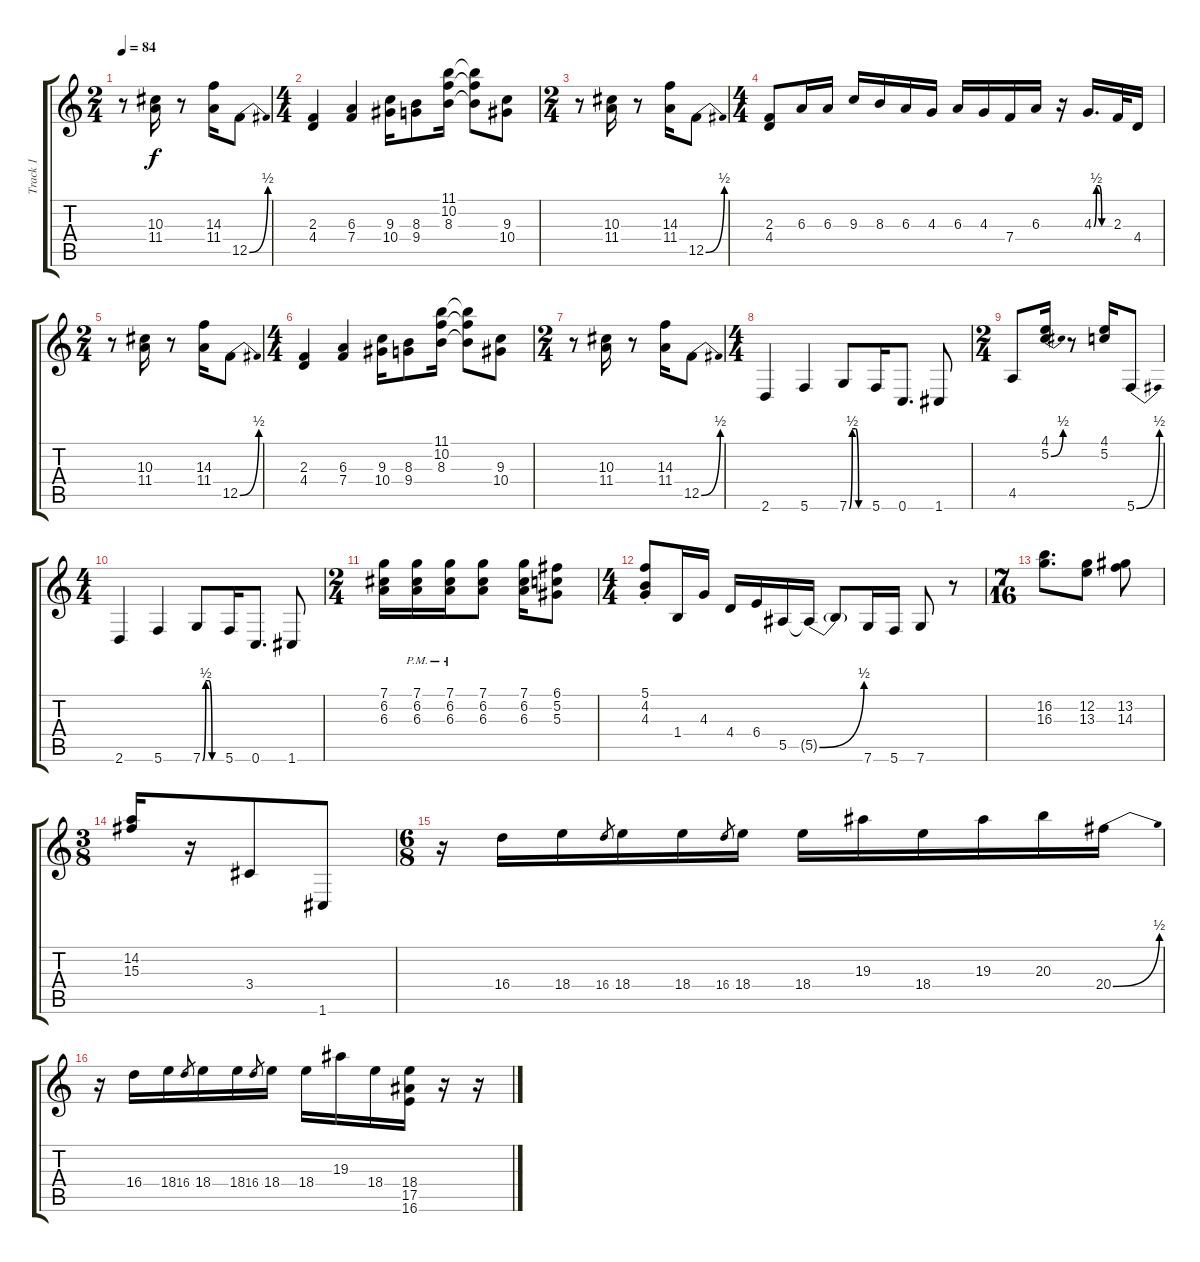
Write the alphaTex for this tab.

\track ("Track 1" "Track 1") {instrument distortionguitar}
\staff {score tabs}
\tuning (C4 G3 Eb3 Bb2 F2 C2) {hide}
\ts (2 4)
\tempo 84
\clef g2
\ks c
r.8{dy f} (10.3 11.4).16 r.8 (14.3 11.4).16 12.5{be (bend 0 0 60 2)}.8 |
\ts (4 4)
(2.3 4.4).4 (6.3 7.4).4 (9.3 10.4).16 (8.3 9.4).8 (11.1 10.2 8.3).16 (11.1{t} 10.2{t} 8.3{t}).8 (9.3 10.4).8 |
\ts (2 4)
r.8 (10.3 11.4).16 r.8 (14.3 11.4).16 12.5{be (bend 0 0 60 2)}.8 |
\ts (4 4)
(2.3 4.4).8 6.3.16 6.3.16 9.3.16 8.3.16 6.3.16 4.3.16 6.3.16 4.3.16 7.4.16 6.3.16 r.16 4.3{be (custom 0 0 10 2 20 2 30 0 60 0)}.16{d} 2.3.32 4.4.16 |
\ts (2 4)
r.8 (10.3 11.4).16 r.8 (14.3 11.4).16 12.5{be (bend 0 0 60 2)}.8 |
\ts (4 4)
(2.3 4.4).4 (6.3 7.4).4 (9.3 10.4).16 (8.3 9.4).8 (11.1 10.2 8.3).16 (11.1{t} 10.2{t} 8.3{t}).8 (9.3 10.4).8 |
\ts (2 4)
r.8 (10.3 11.4).16 r.8 (14.3 11.4).16 12.5{be (bend 0 0 60 2)}.8 |
\ts (4 4)
2.6.4{instrument distortionguitar} 5.6.4 7.6{be (custom 0 0 10 2 20 2 30 0 60 0)}.8 5.6.16 0.6.8{d} 1.6.8 |
\ts (2 4)
4.5.8 (4.1 5.2{be (bend 0 0 60 2)}).16 r.8 (4.1 5.2).16 5.6{be (bend 0 0 60 2)}.8 |
\ts (4 4)
2.6.4{instrument distortionguitar} 5.6.4 7.6{be (custom 0 0 10 2 20 2 30 0 60 0)}.8 5.6.16 0.6.8{d} 1.6.8 |
\ts (2 4)
(7.1 6.2 6.3).16 (7.1{pm} 6.2 6.3{pm}).16 (7.1{pm} 6.2{pm} 6.3).16 (7.1 6.2 6.3).8 (7.1 6.2 6.3).16 (6.1 5.2 5.3).8 |
\ts (4 4)
(5.1{st} 4.2{st} 4.3{st}).8 1.4.16 4.3.16 4.4.16 6.4.16 5.5.16 5.5{be (bend 0 0 60 2) t}.16 5.5{t}.8 7.6.16 5.6.16 7.6.8 r.8 |
\ts (7 16)
(16.2 16.3).8{d} (12.2 13.3).8 (13.2 14.3).8 |
\ts (3 8)
(14.2 15.3).16 r.16 3.4.8 1.6.8 |
\ts (6 8)
r.16 16.4.16 18.4.16 16.4.8{gr} 18.4.16 18.4.16 16.4.8{gr} 18.4.16 18.4.16 19.3.16 18.4.16 19.3.16 20.3.16 20.4{be (bend 0 0 60 2)}.16 |
r.16 16.4.16 18.4.16 16.4.8{gr} 18.4.16 18.4.16 16.4.8{gr} 18.4.16 18.4.16 19.3.16 18.4.16 (18.4 17.5 16.6).16 r.16 r.16
